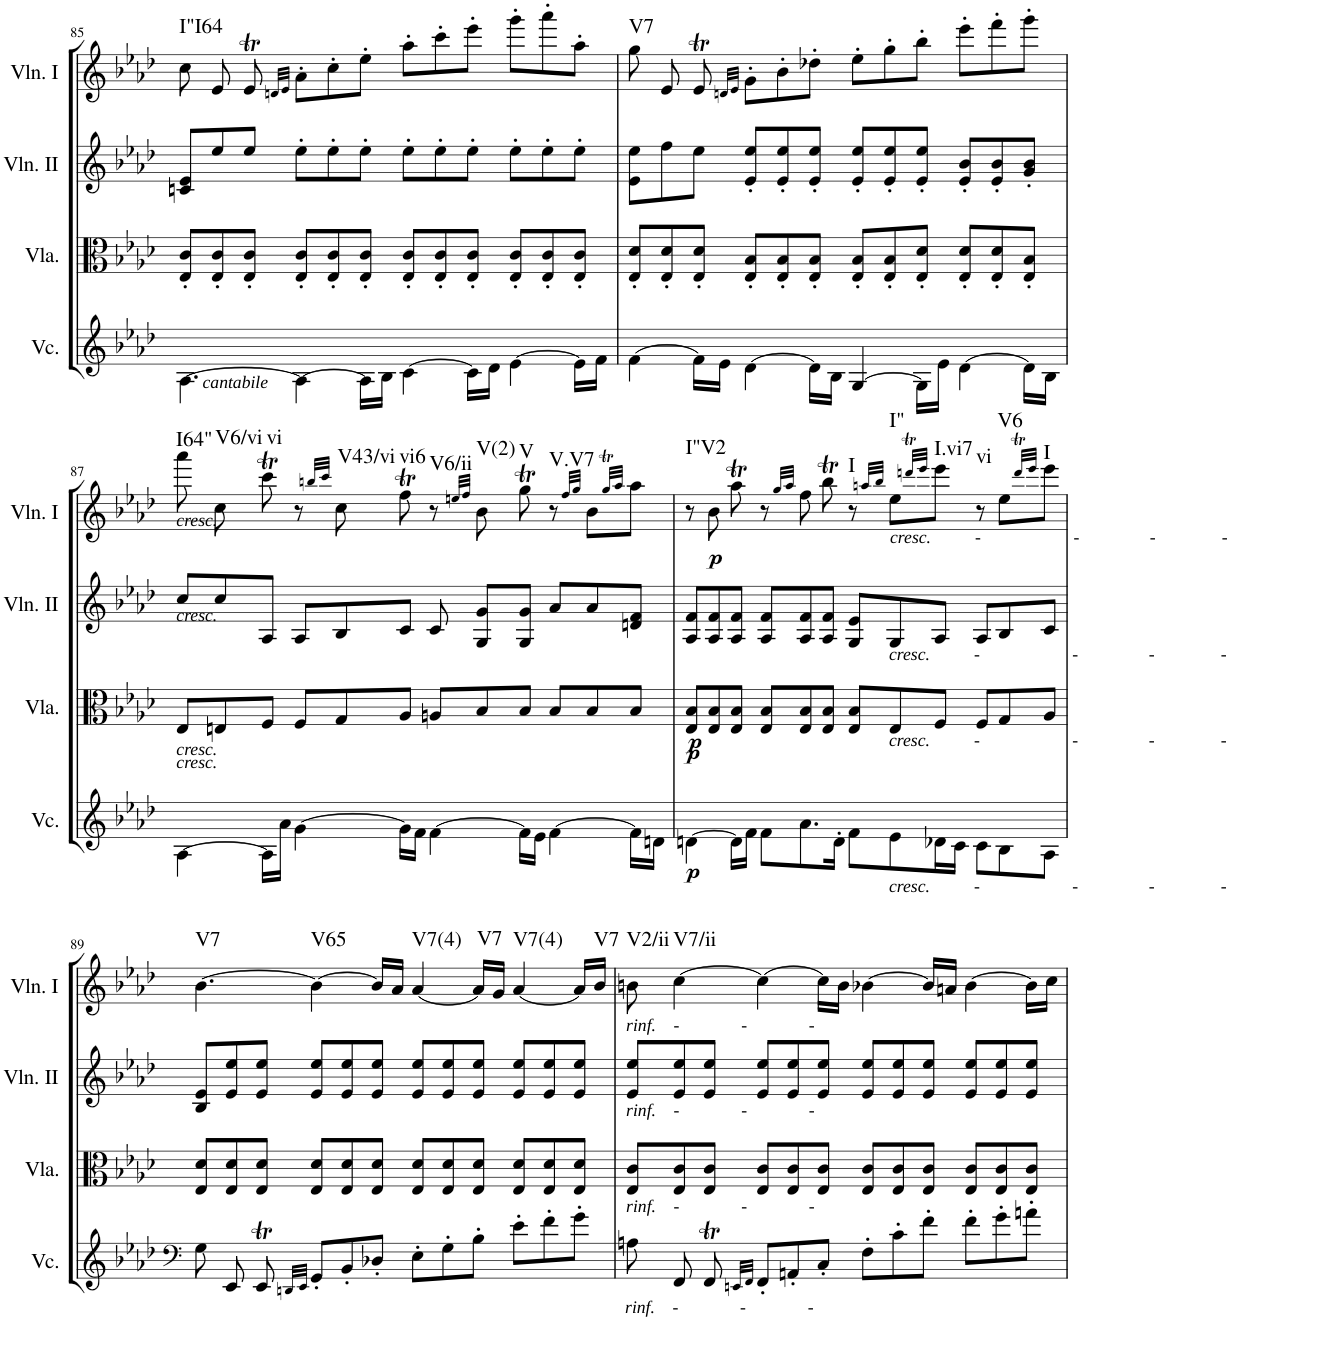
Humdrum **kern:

**kern	**dynam	**kern	**dynam	**kern	**kern	**dynam	**harte
*part4	*part4	*part3	*part3	*part2	*part1	*part1	*part1
*staff4	*staff4	*staff3	*staff3	*staff2	*staff1	*staff1	*
*I"Violoncello	*	*I"Viola	*	*I"Violin II	*I"Violin I	*	*
*I'Vc.	*	*I'Vla.	*	*I'Vln. II	*I'Vln. I	*	*
!!LO:PB:g=z
*clefG2	*	*clefC3	*	*clefG2	*clefG2	*	*
*k[f#c#g#d#]	*	*k[f#c#g#d#]	*	*k[f#c#g#d#]	*k[f#c#g#d#]	*	*
*E:	*	*E:	*	*E:	*E:	*	*
*M12/8	*	*M12/8	*	*M12/8	*M12/8	*	*
=85	=85	=85	=85	=85	=85	=85	=85
!LO:TX:b:i:t=cantabile	!	!	!	!	!	!	!LO:H:kt=I"I64
[4.A-\	.	8E-/' 8c/'L	.	8cn/ 8e-/L	8cc\	.	N
.	.	8E-/' 8c/'	.	8ee-/	8e-/	.	.
.	.	8E-/' 8c/'J	.	8ee-/J	8e-T/	.	.
.	.	.	.	.	32qdn/LLL	.	.
.	.	.	.	.	32qe-/JJJ	.	.
4A-\_	.	8E-/' 8c/'L	.	8ee-'\L	8a-'\L	.	.
.	.	8E-/' 8c/'	.	8ee-'\	8cc'\	.	.
16A-\LL]	.	8E-/' 8c/'J	.	8ee-'\J	8ee-'\J	.	.
16B-\JJ	.	.	.	.	.	.	.
[4c\	.	8E-/' 8c/'L	.	8ee-'\L	8aa-'\L	.	.
.	.	8E-/' 8c/'	.	8ee-'\	8ccc'\	.	.
16c\LL]	.	8E-/' 8c/'J	.	8ee-'\J	8eee-'\J	.	.
16d-\JJ	.	.	.	.	.	.	.
[4e-\	.	8E-/' 8c/'L	.	8ee-'\L	8ggg'\L	.	.
.	.	8E-/' 8c/'	.	8ee-'\	8aaa-'\	.	.
16e-\LL]	.	8E-/' 8c/'J	.	8ee-'\J	8aa-'\J	.	.
16f\JJ	.	.	.	.	.	.	.
=86	=86	=86	=86	=86	=86	=86	=86
!	!	!	!	!	!	!	!LO:H:kt=V7
[4f\	.	8E-/' 8d-/'L	.	8e-\ 8ee-\L	8gg\	.	N
.	.	8E-/' 8d-/'	.	8ff\	8e-/	.	.
16f\LL]	.	8E-/' 8d-/'J	.	8ee-\J	8e-T/	.	.
16e-\JJ	.	.	.	.	.	.	.
.	.	.	.	.	32qdn/LLL	.	.
.	.	.	.	.	32qe-/JJJ	.	.
[4d-\	.	8E-/' 8B-/'L	.	8e-/' 8ee-/'L	8g'\L	.	.
.	.	8E-/' 8B-/'	.	8e-/' 8ee-/'	8b-'\	.	.
16d-\LL]	.	8E-/' 8B-/'J	.	8e-/' 8ee-/'J	8dd-X'\J	.	.
16B-\JJ	.	.	.	.	.	.	.
[4G/	.	8E-/' 8B-/'L	.	8e-/' 8ee-/'L	8ee-'\L	.	.
.	.	8E-/' 8B-/'	.	8e-/' 8ee-/'	8gg'\	.	.
16G\LL]	.	8E-/' 8d-/'J	.	8e-/' 8ee-/'J	8bb-'\J	.	.
16e-\JJ	.	.	.	.	.	.	.
[4d-\	.	8E-/' 8d-/'L	.	8e-/' 8b-/'L	8eee-'\L	.	.
.	.	8E-/' 8d-/'	.	8e-/' 8b-/'	8fff'\	.	.
16d-\LL]	.	8E-/' 8B-/'J	.	8g/' 8b-/'J	8ggg'\J	.	.
16B-\JJ	.	.	.	.	.	.	.
!!LO:LB:g=z
=87	=87	=87	=87	=87	=87	=87	=87
!	!	!	!	!	!LO:TX:a:i:t=cresc.	!	!
!	!	!	!	!LO:TX:a:i:t=cresc.	!	!	!
!	!	!LO:TX:b:i:t=cresc.	!	!	!	!	!
!LO:TX:a:i:t=cresc.	!	!	!	!	!	!	!LO:H:kt=I64"
[4A-\	.	8E-/L	.	8cc/L	8aaa-\	.	N
!	!	!	!	!	!	!	!LO:H:kt=V6/vi
.	.	8En/	.	8cc/	8cc\	.	N
!	!	!	!	!	!	!	!LO:H:kt=vi
16A-\LL]	.	8F/J	.	8A-/J	8cccT\	.	N
16a-\JJ	.	.	.	.	.	.	.
[4g\	.	8F/L	.	8A-/L	8r	.	.
.	.	.	.	.	32qbbn/LLL	.	.
.	.	.	.	.	32qccc/JJJ	.	.
!	!	!	!	!	!	!	!LO:H:kt=V43/vi
.	.	8G/	.	8B-/	8cc\	.	N
!	!	!	!	!	!	!	!LO:H:kt=vi6
16g\LL]	.	8A-/J	.	8c/J	8ffT\	.	N
16f\JJ	.	.	.	.	.	.	.
!	!	!	!	!	!	!	!LO:H:kt=V6/ii
[4f\	.	8An/L	.	8c/	8r	.	N
.	.	.	.	.	32qeen/LLL	.	.
.	.	.	.	.	32qff/JJJ	.	.
!	!	!	!	!	!	!	!LO:H:kt=V(2)
.	.	8B-/	.	8G/ 8g/L	8b-\	.	N
!	!	!	!	!	!	!	!LO:H:kt=V
16f\LL]	.	8B-/J	.	8G/ 8g/J	8ggT\	.	N
16e-\JJ	.	.	.	.	.	.	.
!	!	!	!	!	!	!	!LO:H:kt=V.V7
[4f\	.	8B-/L	.	8a-/L	8r	.	N
.	.	.	.	.	32qff/LLL	.	.
.	.	.	.	.	32qgg/JJJ	.	.
.	.	8B-/	.	8a-/	8b-\L	.	.
.	.	.	.	.	32qgg>/LLL	.	.
.	.	.	.	.	32qaa-/JJJ	.	.
16f\LL]	.	8B-/J	.	8dn/ 8f/J	8aa-\J	.	.
16dn\JJ	.	.	.	.	.	.	.
=88	=88	=88	=88	=88	=88	=88	=88
!	!LO:DY:b	!	!LO:DY:b	!	!	!	!
!	!	!	!LO:DY:n=1:b	!	!	!	!LO:H:kt=I"V2
[4dn\	p	8E-/ 8B-/L	p p	8A-/ 8f/L	8r	.	N
!	!	!	!	!	!	!LO:DY:b	!
.	.	8E-/ 8B-/	.	8A-/ 8f/	8b-\	p	.
16d\LL]	.	8E-/ 8B-/J	.	8A-/ 8f/J	8aa-T\	.	.
16f\JJ	.	.	.	.	.	.	.
8f\L	.	8E-/ 8B-/L	.	8A-/ 8f/L	8r	.	.
.	.	.	.	.	32qgg/LLL	.	.
.	.	.	.	.	32qaa-/JJJ	.	.
8.a-\	.	8E-/ 8B-/	.	8A-/ 8f/	8ff\	.	.
.	.	8E-/ 8B-/J	.	8A-/ 8f/J	8bb-T\	.	.
16d'\Jk	.	.	.	.	.	.	.
!	!	!	!	!	!	!	!LO:H:kt=I
8f\L	.	8E-/ 8B-/L	.	8G/ 8e-/L	8r	.	N
.	.	.	.	.	32qaan/LLL	.	.
.	.	.	.	.	32qbb-/JJJ	.	.
!	!	!	!	!	!LO:TX:b:i:t=cresc.          -                     -                -               -	!	!
!	!	!LO:TX:a:i:t=cresc.          -                     -                -               -	!	!	!	!	!
!	!	!LO:TX:b:i:t=cresc.          -                     -                -               -	!	!	!	!	!
!LO:TX:b:i:t=cresc.          -                     -                -               -	!	!	!	!	!	!	!LO:H:kt=I"
8e-\	.	8E-/	.	8G/	8ee-\L	.	N
.	.	.	.	.	32qdddn>/LLL	.	.
.	.	.	.	.	32qeee-/JJJ	.	.
!	!	!	!	!	!	!	!LO:H:kt=I.vi7
16d-X\L	.	8F/J	.	8A-/J	8eee-\J	.	N
16c\JJ	.	.	.	.	.	.	.
!	!	!	!	!	!	!	!LO:H:kt=vi
8c\L	.	8F/L	.	8A-/L	8r	.	N
!	!	!	!	!	!	!	!LO:H:kt=V6
8B-\	.	8G/	.	8B-/	8ee-\L	.	N
.	.	.	.	.	32qddd>/LLL	.	.
.	.	.	.	.	32qeee-/JJJ	.	.
!	!	!	!	!	!	!	!LO:H:kt=I
8A-\J	.	8A-/J	.	8c/J	8eee-\J	.	N
!!LO:LB:g=z
=89	=89	=89	=89	=89	=89	=89	=89
*clefF4	*	*	*	*	*	*	*
!	!	!	!	!	!	!	!LO:H:kt=V7
8G\	.	8E-/ 8d-/L	.	8B-/ 8e-/L	[4.b-\	.	N
8EE-/	.	8E-/ 8d-/	.	8e-/ 8ee-/	.	.	.
8EE-T/	.	8E-/ 8d-/J	.	8e-/ 8ee-/J	.	.	.
32qDDn/LLL	.	.	.	.	.	.	.
32qEE-/JJJ	.	.	.	.	.	.	.
!	!	!	!	!	!	!	!LO:H:kt=V65
8GG'/L	.	8E-/ 8d-/L	.	8e-/ 8ee-/L	4b-\_	.	N
8BB-'/	.	8E-/ 8d-/	.	8e-/ 8ee-/	.	.	.
8D-X'/J	.	8E-/ 8d-/J	.	8e-/ 8ee-/J	16b-/LL]	.	.
.	.	.	.	.	16a-/JJ	.	.
!	!	!	!	!	!	!	!LO:H:kt=V7(4)
8E-'\L	.	8E-/ 8d-/L	.	8e-/ 8ee-/L	[4a-/	.	N
8G'\	.	8E-/ 8d-/	.	8e-/ 8ee-/	.	.	.
8B-'\J	.	8E-/ 8d-/J	.	8e-/ 8ee-/J	16a-/LL]	.	.
!	!	!	!	!	!	!	!LO:H:kt=V7
.	.	.	.	.	16g/JJ	.	N
!	!	!	!	!	!	!	!LO:H:kt=V7(4)
8e-'\L	.	8E-/ 8d-/L	.	8e-/ 8ee-/L	[4a-/	.	N
8f'\	.	8E-/ 8d-/	.	8e-/ 8ee-/	.	.	.
8g'\J	.	8E-/ 8d-/J	.	8e-/ 8ee-/J	16a-/LL]	.	.
!	!	!	!	!	!	!	!LO:H:kt=V7
.	.	.	.	.	16b-/JJ	.	N
=90	=90	=90	=90	=90	=90	=90	=90
!	!	!	!	!	!LO:TX:b:i:t=rinf.    -              -              -	!	!
!	!	!	!	!LO:TX:b:i:t=rinf.    -              -              -	!	!	!
!	!	!LO:TX:b:i:t=rinf.    -              -              -	!	!	!	!	!
!LO:TX:b:i:t=rinf.    -              -              -	!	!	!	!	!	!	!LO:H:kt=V2/ii
8An\	.	8E-/ 8c/L	.	8e-/ 8ee-/L	8bn\	.	N
!	!	!	!	!	!	!	!LO:H:kt=V7/ii
8FF/	.	8E-/ 8c/	.	8e-/ 8ee-/	[4cc\	.	N
8FFT/	.	8E-/ 8c/J	.	8e-/ 8ee-/J	.	.	.
32qEEn/LLL	.	.	.	.	.	.	.
32qFF/JJJ	.	.	.	.	.	.	.
8FF'/L	.	8E-/ 8c/L	.	8e-/ 8ee-/L	4cc\_	.	.
8AAn'/	.	8E-/ 8c/	.	8e-/ 8ee-/	.	.	.
8C'/J	.	8E-/ 8c/J	.	8e-/ 8ee-/J	16cc\LL]	.	.
.	.	.	.	.	16b\JJ	.	.
8F'\L	.	8E-/ 8c/L	.	8e-/ 8ee-/L	[4b-X\	.	.
8c'\	.	8E-/ 8c/	.	8e-/ 8ee-/	.	.	.
8f'\J	.	8E-/ 8c/J	.	8e-/ 8ee-/J	16b-/LL]	.	.
.	.	.	.	.	16an/JJ	.	.
8f'\L	.	8E-/ 8c/L	.	8e-/ 8ee-/L	[4b-\	.	.
8g'\	.	8E-/ 8c/	.	8e-/ 8ee-/	.	.	.
8an'\J	.	8E-/ 8c/J	.	8e-/ 8ee-/J	16b-\LL]	.	.
.	.	.	.	.	16cc\JJ	.	.
=	=	=	=	=	=	=	=
*-	*-	*-	*-	*-	*-	*-	*-
